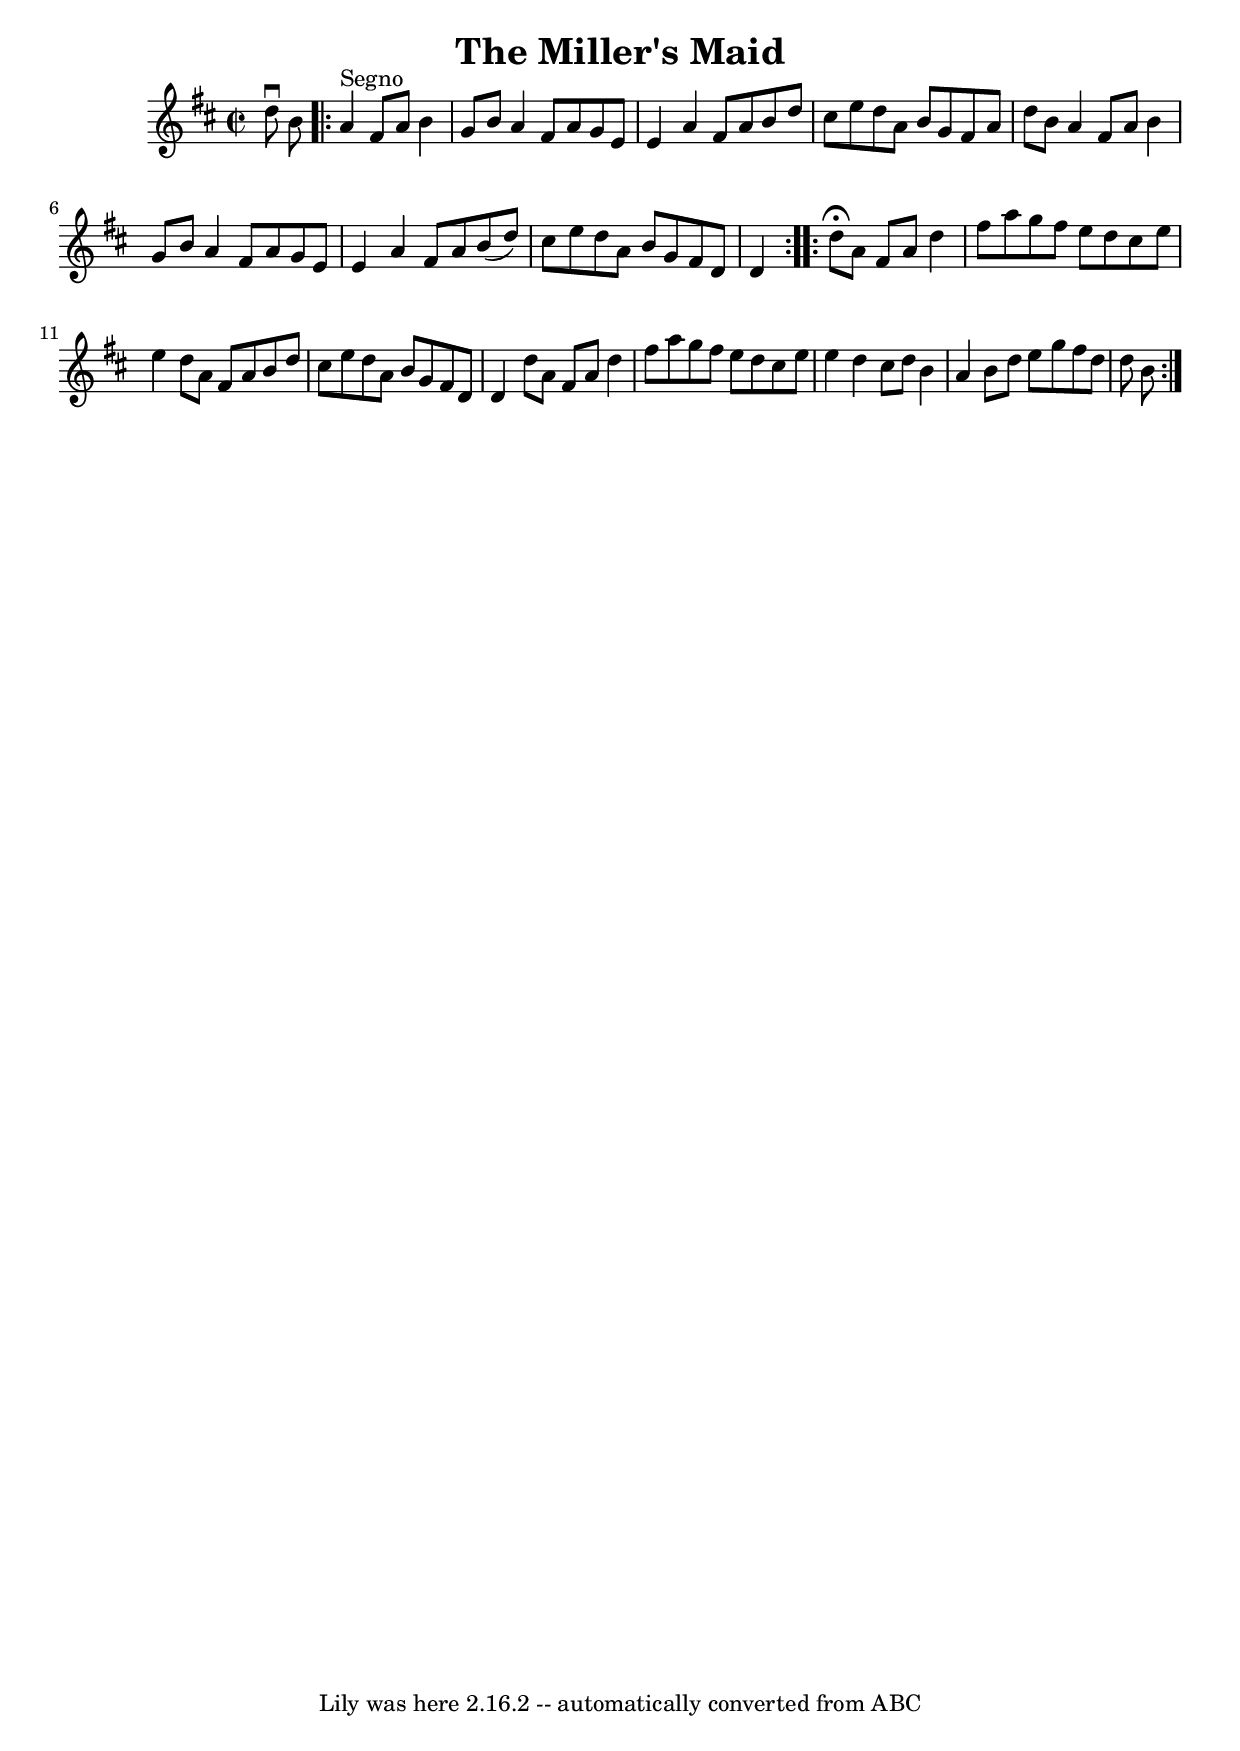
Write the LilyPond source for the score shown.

\version "2.7.40"
\include "Mammoth.ily"
\header {
	%% book = "Ryan's Mammoth Collection"
	crossRefNumber = "1"
	footnotes = ""
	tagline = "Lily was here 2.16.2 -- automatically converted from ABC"
	title = "The Miller's Maid"
}
voicedefault =  {


\override Staff.TimeSignature #'style = #'C
 \time 2/2 \key d \major d''8^\downbow b'8    \repeat volta 2 { a'4 
^"Segno" fis'8 a'8 b'4 g'8 b'8  |
 a'4 fis'8 a'8    
g'8 e'8 e'4  |
 a'4 fis'8 a'8 b'8 d''8 cis''8    
e''8  |
 d''8 a'8 b'8 g'8 fis'8 a'8 d''8 b'8  
|
 a'4 fis'8 a'8 b'4 g'8 b'8  |
 a'4 fis'8  
 a'8 g'8 e'8 e'4  |
 a'4 fis'8 a'8 b'8 (d''8)  
 cis''8 e''8  |
 d''8 a'8 b'8 g'8 fis'8 d'8 d'4    
} \repeat volta 2 { d''8^\fermata a'8 fis'8 a'8 d''4 fis''8  
 a''8  |
 g''8 fis''8 e''8 d''8 cis''8 e''8 e''4  
|
 d''8 a'8 fis'8 a'8 b'8 d''8 cis''8 e''8  
|
 d''8 a'8 b'8 g'8 fis'8 d'8 d'4  |
 d''8  
 a'8 fis'8 a'8 d''4 fis''8 a''8  |
 g''8 fis''8    
e''8 d''8 cis''8 e''8 e''4  |
 d''4 cis''8 d''8    
b'4 a'4  |
 b'8 d''8 e''8 g''8 fis''8 d''8 d''8    
b'8    }   
}

\score{
    <<

	\context Staff="default"
	{
	    \voicedefault 
	}

    >>
	\layout {
	}
	\midi {}
}
